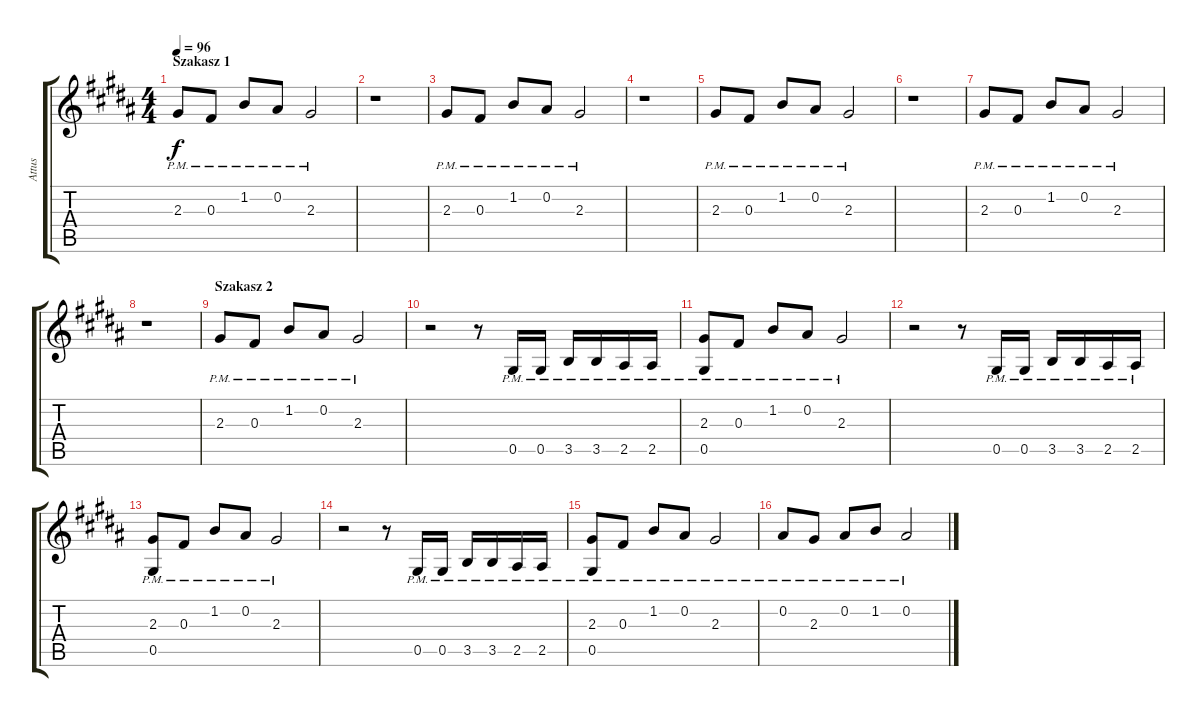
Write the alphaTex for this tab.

\track ("Attus" "Attus") {instrument distortionguitar}
\staff {score tabs}
\tuning (Eb4 Bb3 Gb3 Db3 Ab2 Eb2) {hide}
\ts (4 4)
\section ("" "Szakasz 1")
\tempo 96
\clef g2
\ks g#minor
2.3{pm}.8{dy f} 0.3{pm}.8 1.2{pm}.8 0.2{pm}.8 2.3{pm}.2 |
r.1 |
2.3{pm}.8 0.3{pm}.8 1.2{pm}.8 0.2{pm}.8 2.3{pm}.2 |
r.1 |
2.3{pm}.8 0.3{pm}.8 1.2{pm}.8 0.2{pm}.8 2.3{pm}.2 |
r.1 |
2.3{pm}.8 0.3{pm}.8 1.2{pm}.8 0.2{pm}.8 2.3{pm}.2 |
r.1 |
\section ("" "Szakasz 2")
2.3{pm}.8 0.3{pm}.8 1.2{pm}.8 0.2{pm}.8 2.3{pm}.2 |
r.2 r.8 0.5{pm}.16 0.5{pm}.16 3.5{pm}.16 3.5{pm}.16 2.5{pm}.16 2.5{pm}.16 |
(2.3{pm} 0.5{pm}).8 0.3{pm}.8 1.2{pm}.8 0.2{pm}.8 2.3{pm}.2 |
r.2 r.8 0.5{pm}.16 0.5{pm}.16 3.5{pm}.16 3.5{pm}.16 2.5{pm}.16 2.5{pm}.16 |
(2.3{pm} 0.5{pm}).8 0.3{pm}.8 1.2{pm}.8 0.2{pm}.8 2.3{pm}.2 |
r.2 r.8 0.5{pm}.16 0.5{pm}.16 3.5{pm}.16 3.5{pm}.16 2.5{pm}.16 2.5{pm}.16 |
(2.3{pm} 0.5{pm}).8 0.3{pm}.8 1.2{pm}.8 0.2{pm}.8 2.3{pm}.2 |
0.2{pm}.8 2.3{pm}.8 0.2{pm}.8 1.2{pm}.8 0.2{pm}.2
